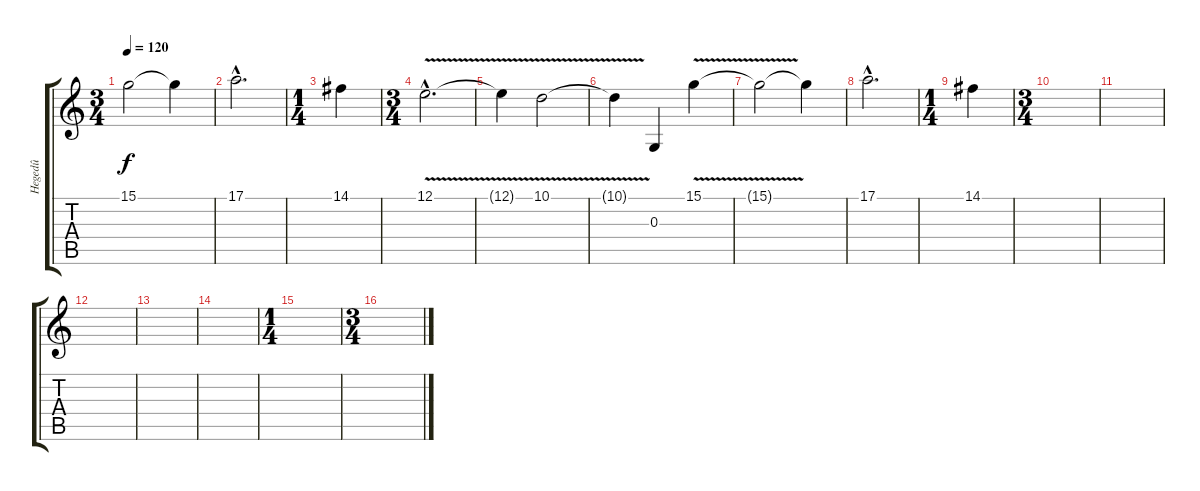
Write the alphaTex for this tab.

\track ("Hegedû" "Hegedû") {instrument violin}
\staff {score tabs}
\tuning (E4 B3 G3 D3 A2 E2) {hide}
\ts (3 4)
\tempo 120
\clef g2
\ks c
15.1{t}.2{dy f} 15.1{t}.4 |
17.1{hac}.2{d} |
\ts (1 4)
14.1.4 |
\ts (3 4)
12.1{v hac}.2{d} |
12.1{t}.4 10.1{v}.2 |
10.1{t}.4 0.3.4 15.1{v}.4 |
15.1{t}.2 15.1{t}.4 |
17.1{hac}.2{d} |
\ts (1 4)
14.1.4 |
\ts (3 4)
|
|
|
|
|
\ts (1 4)
|
\ts (3 4)
